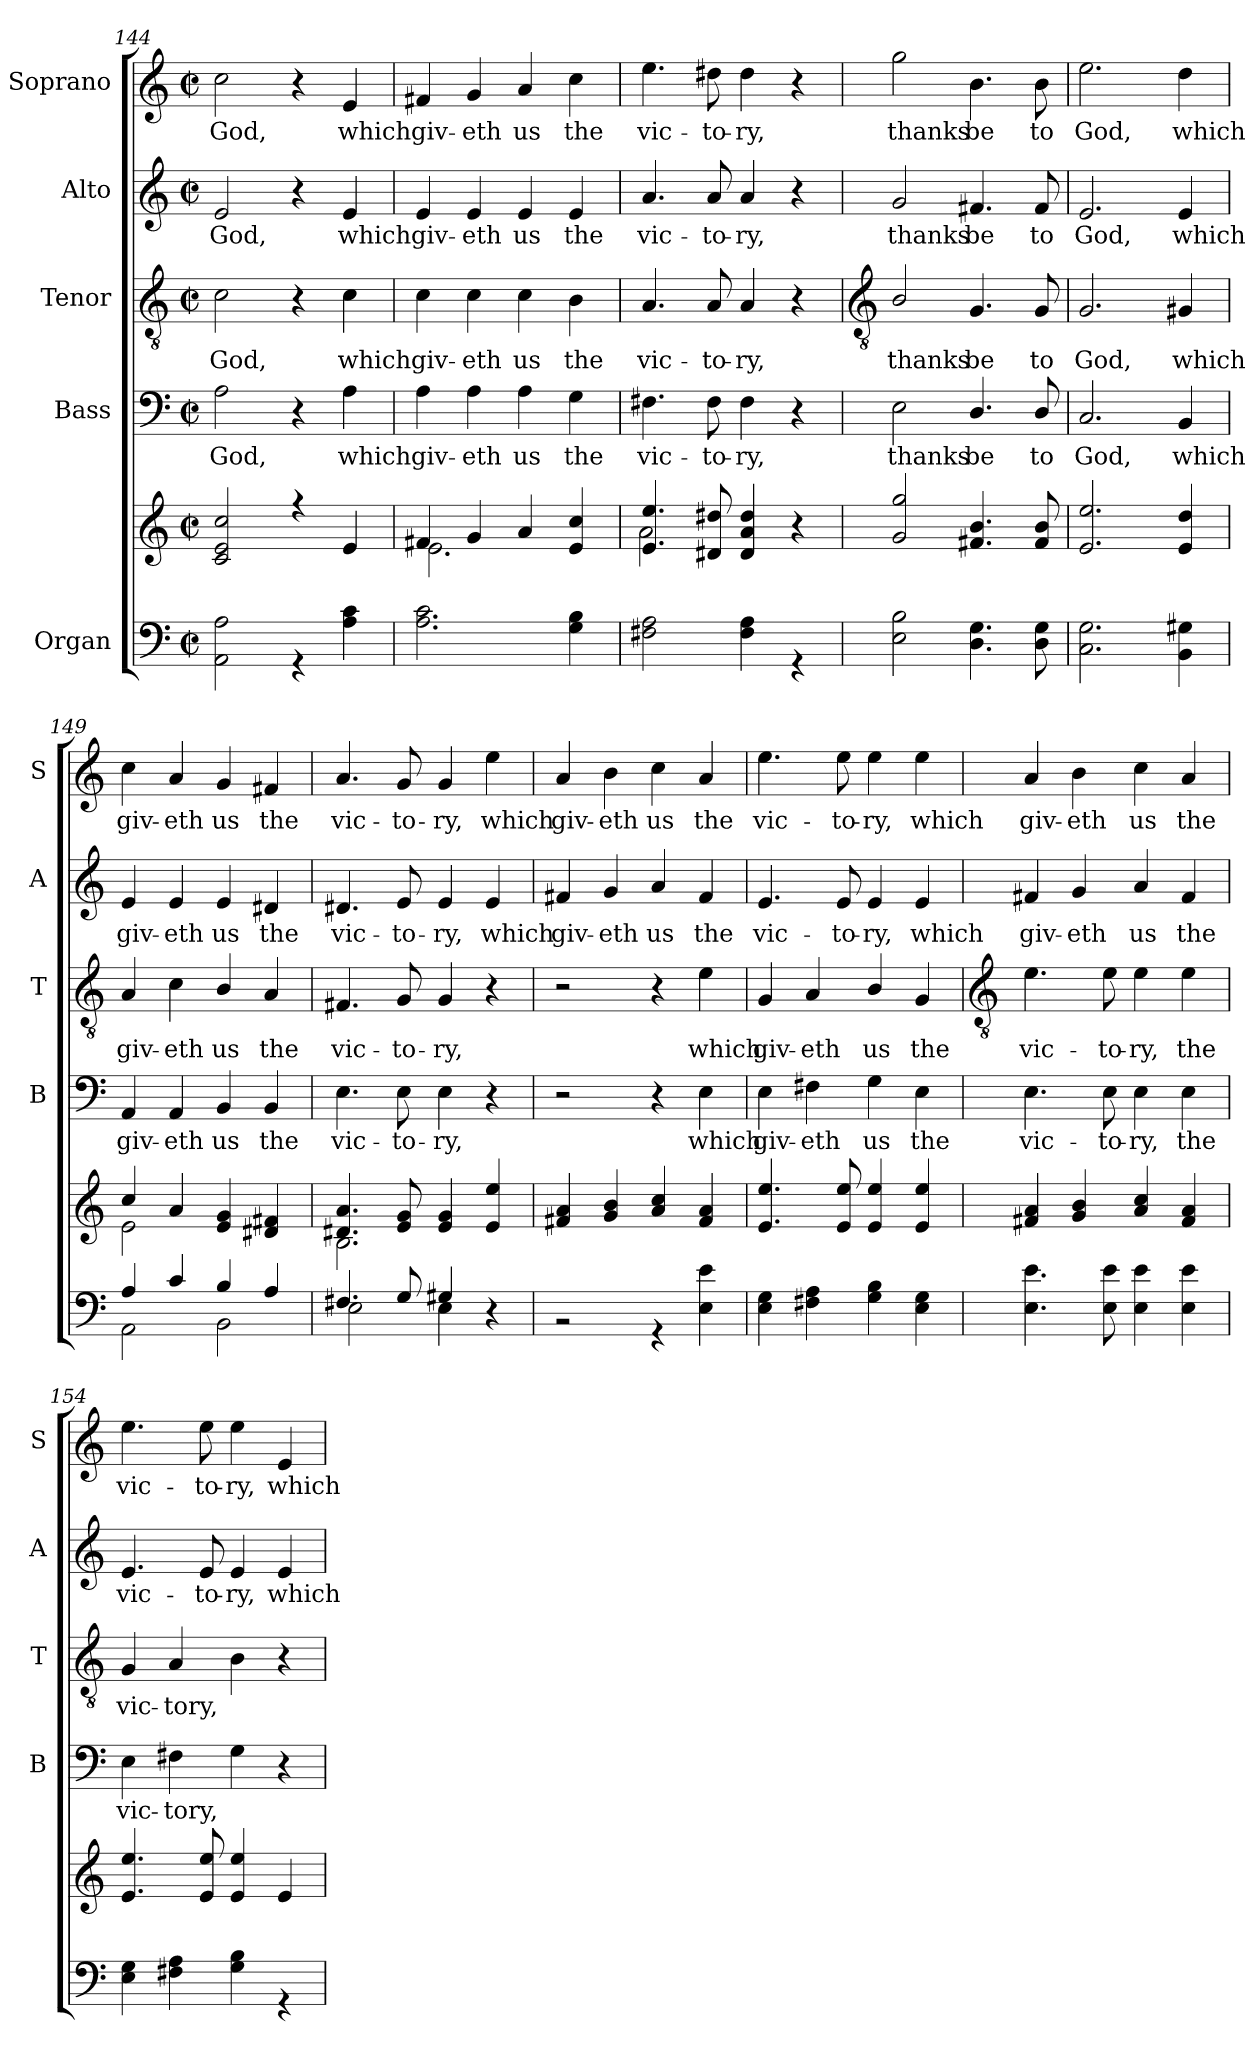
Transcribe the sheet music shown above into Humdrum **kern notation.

**kern	**kern	**kern	**text	**kern	**text	**kern	**text	**kern	**text
*part5	*part5	*part4	*part4	*part3	*part3	*part2	*part2	*part1	*part1
*staff6	*staff5	*staff4	*staff4	*staff3	*staff3	*staff2	*staff2	*staff1	*staff1
*I"Organ	*	*I"Bass	*	*I"Tenor	*	*I"Alto	*	*I"Soprano	*
*	*	*I'B	*	*I'T	*	*I'A	*	*I'S	*
*clefF4	*clefG2	*clefF4	*	*clefGv2	*	*clefG2	*	*clefG2	*
*k[]	*k[]	*k[]	*	*k[]	*	*k[]	*	*k[]	*
*C:	*C:	*C:	*	*C:	*	*C:	*	*C:	*
*M2/2	*M2/2	*M2/2	*	*M2/2	*	*M2/2	*	*M2/2	*
*met(c|)	*met(c|)	*met(c|)	*	*met(c|)	*	*met(c|)	*	*met(c|)	*
=144	=144	=144	=144	=144	=144	=144	=144	=144	=144
*^	*^	*	*	*	*	*	*	*	*
!	!	!	!	!	!LO:LY:b	!	!LO:LY:b	!	!LO:LY:b	!	!LO:LY:b
1ryy	2AA\ 2A\	2c 2e 2cc	1ryy	2A	God,	2c	God,	2e	God,	2cc	God,
.	4r	4r	.	4r	.	4r	.	4r	.	4r	.
!	!	!	!	!	!LO:LY:b	!	!LO:LY:b	!	!LO:LY:b	!	!LO:LY:b
.	4A\ 4c\	4e	.	4A	which	4c	which	4e	which	4e	which
=145	=145	=145	=145	=145	=145	=145	=145	=145	=145	=145	=145
!	!	!	!	!	!LO:LY:b	!	!LO:LY:b	!	!LO:LY:b	!	!LO:LY:b
1ryy	2.A\ 2.c\	4f#X	2.e\	4A	giv-	4c	giv-	4e	giv-	4f#X	giv-
!	!	!	!	!	!LO:LY:b	!	!LO:LY:b	!	!LO:LY:b	!	!LO:LY:b
.	.	4g	.	4A	-eth	4c	-eth	4e	-eth	4g	-eth
!	!	!	!	!	!LO:LY:b	!	!LO:LY:b	!	!LO:LY:b	!	!LO:LY:b
.	.	4a	.	4A	us	4c	us	4e	us	4a	us
!	!	!	!	!	!LO:LY:b	!	!LO:LY:b	!	!LO:LY:b	!	!LO:LY:b
.	4G\ 4B\	4e 4cc	4ryy	4G	the	4B	the	4e	the	4cc	the
=146	=146	=146	=146	=146	=146	=146	=146	=146	=146	=146	=146
!	!	!	!	!	!LO:LY:b	!	!LO:LY:b	!	!LO:LY:b	!	!LO:LY:b
1ryy	2F#X\ 2A\	4.e 4.ee	2a\	4.F#X	vic-	4.A	vic-	4.a	vic-	4.ee	vic-
!	!	!	!	!	!LO:LY:b	!	!LO:LY:b	!	!LO:LY:b	!	!LO:LY:b
.	.	8d#X 8dd#X	.	8F#	-to-	8A	-to-	8a	-to-	8dd#X	-to-
!	!	!	!	!	!LO:LY:b	!	!LO:LY:b	!	!LO:LY:b	!	!LO:LY:b
.	4F#\ 4A\	4d# 4a 4dd#	2ryy	4F#	-ry,	4A	-ry,	4a	-ry,	4dd#	-ry,
.	4r	4r	.	4r	.	4r	.	4r	.	4r	.
!!LO:LB:g=z
=147	=147	=147	=147	=147	=147	=147	=147	=147	=147	=147	=147
*	*	*	*	*	*	*clefGv2	*	*	*	*	*
!	!	!	!	!	!LO:LY:b	!	!LO:LY:b	!	!LO:LY:b	!	!LO:LY:b
1ryy	2E\ 2B\	2g 2gg	1ryy	2E\	thanks	2B/	thanks	2g	thanks	2gg	thanks
!	!	!	!	!	!LO:LY:b	!	!LO:LY:b	!	!LO:LY:b	!	!LO:LY:b
.	4.D\ 4.G\	4.f#X 4.b	.	4.D/	be	4.G/	be	4.f#X	be	4.b	be
!	!	!	!	!	!LO:LY:b	!	!LO:LY:b	!	!LO:LY:b	!	!LO:LY:b
.	8D\ 8G\	8f# 8b	.	8D/	to	8G/	to	8f#	to	8b	to
=148	=148	=148	=148	=148	=148	=148	=148	=148	=148	=148	=148
!	!	!	!	!	!LO:LY:b	!	!LO:LY:b	!	!LO:LY:b	!	!LO:LY:b
1ryy	2.C\ 2.G\	2.e 2.ee	1ryy	2.C	God,	2.G	God,	2.e	God,	2.ee	God,
!	!	!	!	!	!LO:LY:b	!	!LO:LY:b	!	!LO:LY:b	!	!LO:LY:b
.	4BB\ 4G#X\	4e 4dd	.	4BB	which	4G#X	which	4e	which	4dd	which
=149	=149	=149	=149	=149	=149	=149	=149	=149	=149	=149	=149
!	!	!	!	!	!LO:LY:b	!	!LO:LY:b	!	!LO:LY:b	!	!LO:LY:b
4A/	2AA\	4cc/	2e\	4AA	giv-	4A	giv-	4e	giv-	4cc	giv-
!	!	!	!	!	!LO:LY:b	!	!LO:LY:b	!	!LO:LY:b	!	!LO:LY:b
4c/	.	4a	.	4AA	-eth	4c	-eth	4e	-eth	4a	-eth
!	!	!	!	!	!LO:LY:b	!	!LO:LY:b	!	!LO:LY:b	!	!LO:LY:b
4B/	2BB\	4e 4g	2ryy	4BB/	us	4B/	us	4e	us	4g	us
!	!	!	!	!	!LO:LY:b	!	!LO:LY:b	!	!LO:LY:b	!	!LO:LY:b
4A/	.	4d#X 4f#X	.	4BB	the	4A	the	4d#X	the	4f#X	the
=150	=150	=150	=150	=150	=150	=150	=150	=150	=150	=150	=150
!	!	!	!	!	!LO:LY:b	!	!LO:LY:b	!	!LO:LY:b	!	!LO:LY:b
4.F#X/	2E\	4.d#X 4.a	2.B\	4.E	vic-	4.F#X	vic-	4.d#X	vic-	4.a	vic-
!	!	!	!	!	!LO:LY:b	!	!LO:LY:b	!	!LO:LY:b	!	!LO:LY:b
8G/	.	8e 8g	.	8E	-to-	8G	-to-	8e	-to-	8g	-to-
!	!	!	!	!	!LO:LY:b	!	!LO:LY:b	!	!LO:LY:b	!	!LO:LY:b
4G#X/	4E\	4e 4g	.	4E	-ry,	4G	-ry,	4e	-ry,	4g	-ry,
!	!	!	!	!	!	!	!	!	!LO:LY:b	!	!LO:LY:b
4ryy	4r	4e 4ee	4ryy	4r	.	4r	.	4e	which	4ee	which
=151	=151	=151	=151	=151	=151	=151	=151	=151	=151	=151	=151
!	!	!	!	!	!	!	!	!	!LO:LY:b	!	!LO:LY:b
1ryy	2r	4f#X 4a	1ryy	2r	.	2r	.	4f#X	giv-	4a	giv-
!	!	!	!	!	!	!	!	!	!LO:LY:b	!	!LO:LY:b
.	.	4g 4b	.	.	.	.	.	4g	-eth	4b	-eth
!	!	!	!	!	!	!	!	!	!LO:LY:b	!	!LO:LY:b
.	4r	4a 4cc	.	4r	.	4r	.	4a	us	4cc	us
!	!	!	!	!	!LO:LY:b	!	!LO:LY:b	!	!LO:LY:b	!	!LO:LY:b
.	4E\ 4e\	4f# 4a	.	4E	which	4e	which	4f#	the	4a	the
=152	=152	=152	=152	=152	=152	=152	=152	=152	=152	=152	=152
!	!	!	!	!	!LO:LY:b	!	!LO:LY:b	!	!LO:LY:b	!	!LO:LY:b
1ryy	4E\ 4G\	4.e 4.ee	1ryy	4E	giv-	4G	giv-	4.e	vic-	4.ee	vic-
!	!	!	!	!	!LO:LY:b	!	!LO:LY:b	!	!	!	!
.	4F#X\ 4A\	.	.	4F#X	-eth	4A	-eth	.	.	.	.
!	!	!	!	!	!	!	!	!	!LO:LY:b	!	!LO:LY:b
.	.	8e 8ee	.	.	.	.	.	8e	-to-	8ee	-to-
!	!	!	!	!	!LO:LY:b	!	!LO:LY:b	!	!LO:LY:b	!	!LO:LY:b
.	4G\ 4B\	4e 4ee	.	4G\	us	4B/	us	4e	-ry,	4ee	-ry,
!	!	!	!	!	!LO:LY:b	!	!LO:LY:b	!	!LO:LY:b	!	!LO:LY:b
.	4E\ 4G\	4e 4ee	.	4E	the	4G	the	4e	which	4ee	which
!!LO:LB:g=z
=153	=153	=153	=153	=153	=153	=153	=153	=153	=153	=153	=153
*	*	*	*	*	*	*clefGv2	*	*	*	*	*
!	!	!	!	!	!LO:LY:b	!	!LO:LY:b	!	!LO:LY:b	!	!LO:LY:b
1ryy	4.E\ 4.e\	4f#X 4a	1ryy	4.E	vic-	4.e	vic-	4f#X	giv-	4a	giv-
!	!	!	!	!	!	!	!	!	!LO:LY:b	!	!LO:LY:b
.	.	4g 4b	.	.	.	.	.	4g	-eth	4b	-eth
!	!	!	!	!	!LO:LY:b	!	!LO:LY:b	!	!	!	!
.	8E\ 8e\	.	.	8E	-to-	8e	-to-	.	.	.	.
!	!	!	!	!	!LO:LY:b	!	!LO:LY:b	!	!LO:LY:b	!	!LO:LY:b
.	4E\ 4e\	4a 4cc	.	4E	-ry,	4e	-ry,	4a	us	4cc	us
!	!	!	!	!	!LO:LY:b	!	!LO:LY:b	!	!LO:LY:b	!	!LO:LY:b
.	4E\ 4e\	4f# 4a	.	4E	the	4e	the	4f#	the	4a	the
=154	=154	=154	=154	=154	=154	=154	=154	=154	=154	=154	=154
!	!	!	!	!	!LO:LY:b	!	!LO:LY:b	!	!LO:LY:b	!	!LO:LY:b
1ryy	4E\ 4G\	4.e 4.ee	1ryy	4E	vic-	4G	vic-	4.e	vic-	4.ee	vic-
!	!	!	!	!	!LO:LY:b	!	!LO:LY:b	!	!	!	!
.	4F#X\ 4A\	.	.	4F#X	-tory,	4A	-tory,	.	.	.	.
!	!	!	!	!	!	!	!	!	!LO:LY:b	!	!LO:LY:b
.	.	8e 8ee	.	.	.	.	.	8e	-to-	8ee	-to-
!	!	!	!	!	!	!	!	!	!LO:LY:b	!	!LO:LY:b
.	4G\ 4B\	4e 4ee	.	4G	.	4B	.	4e	-ry,	4ee	-ry,
!	!	!	!	!	!	!	!	!	!LO:LY:b	!	!LO:LY:b
.	4r	4e	.	4r	.	4r	.	4e	which	4e	which
*v	*v	*	*	*	*	*	*	*	*	*	*
*	*v	*v	*	*	*	*	*	*	*	*
=	=	=	=	=	=	=	=	=	=
*-	*-	*-	*-	*-	*-	*-	*-	*-	*-
